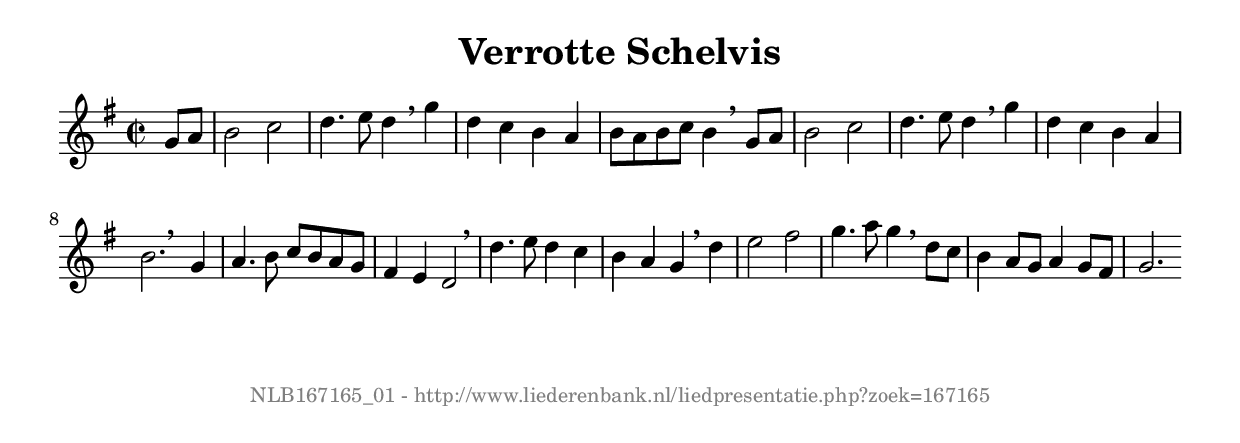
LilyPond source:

%
% produced by wce2krn 1.64 (7 June 2014)
%
\version"2.16"
#(append! paper-alist '(("long" . (cons (* 210 mm) (* 2000 mm)))))
#(set-default-paper-size "long")
sb = {\breathe}
mBreak = {\breathe }
bBreak = {\breathe }
x = {\once\override NoteHead #'style = #'cross }
gl=\glissando
itime={\override Staff.TimeSignature #'stencil = ##f }
ficta = {\once\set suggestAccidentals = ##t}
fine = {\once\override Score.RehearsalMark #'self-alignment-X = #1 \mark \markup {\italic{Fine}}}
dc = {\once\override Score.RehearsalMark #'self-alignment-X = #1 \mark \markup {\italic{D.C.}}}
dcf = {\once\override Score.RehearsalMark #'self-alignment-X = #1 \mark \markup {\italic{D.C. al Fine}}}
dcc = {\once\override Score.RehearsalMark #'self-alignment-X = #1 \mark \markup {\italic{D.C. al Coda}}}
ds = {\once\override Score.RehearsalMark #'self-alignment-X = #1 \mark \markup {\italic{D.S.}}}
dsf = {\once\override Score.RehearsalMark #'self-alignment-X = #1 \mark \markup {\italic{D.S. al Fine}}}
dsc = {\once\override Score.RehearsalMark #'self-alignment-X = #1 \mark \markup {\italic{D.S. al Coda}}}
pv = {\set Score.repeatCommands = #'((volta "1"))}
sv = {\set Score.repeatCommands = #'((volta "2"))}
tv = {\set Score.repeatCommands = #'((volta "3"))}
qv = {\set Score.repeatCommands = #'((volta "4"))}
xv = {\set Score.repeatCommands = #'((volta #f))}
\header{ tagline = ""
title = "Verrotte Schelvis"
}
\score {{
\key g \major
\relative g'
{
\set melismaBusyProperties = #'()
\partial 32*8
\time 2/2
\tempo 4=120
\override Score.MetronomeMark #'transparent = ##t
\override Score.RehearsalMark #'break-visibility = #(vector #t #t #f)
g8 a b2 c d4. e8 d4 \sb g d c b a b8 a b c b4 \sb g8 a b2 c d4. e8 d4 \sb g d c b a b2. \bar ":|:" \bBreak
g4 a4. b8 c b a g fis4 e d2 \sb d'4. e8 d4 c b a g \sb d' e2 fis g4. a8 g4 \sb d8 c b4 a8 g a4 g8 fis g2. \bar ":|"
 }}
 \midi { }
 \layout {
            indent = 0.0\cm
}
}
\markup { \vspace #0 } \markup { \with-color #grey \fill-line { \center-column { \smaller "NLB167165_01 - http://www.liederenbank.nl/liedpresentatie.php?zoek=167165" } } }
